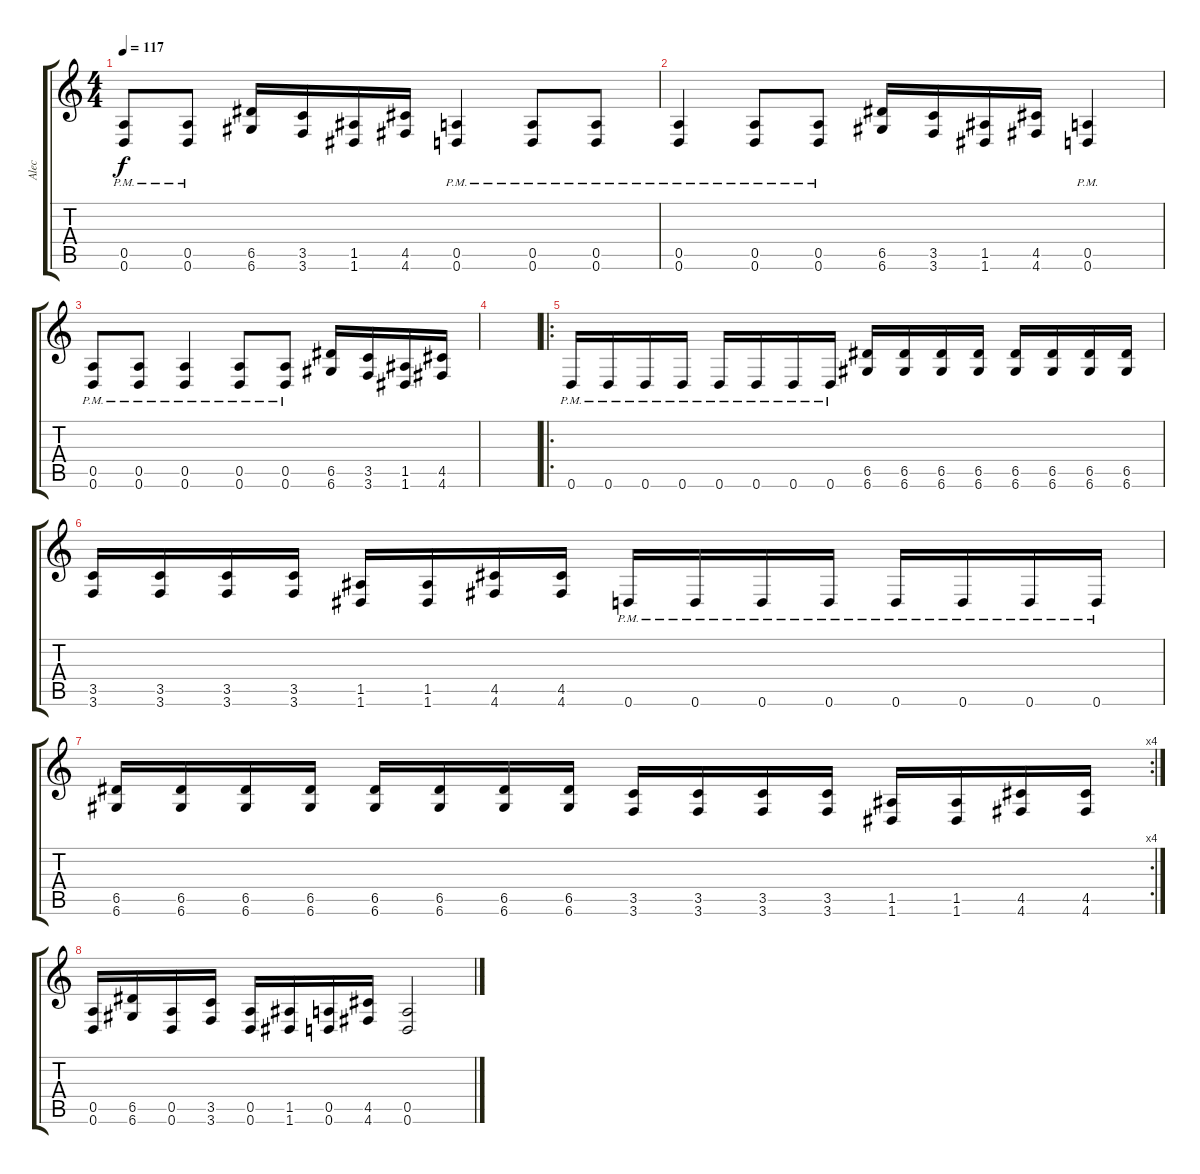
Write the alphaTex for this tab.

\track ("Alec" "Alec") {instrument overdrivenguitar}
\staff {score tabs}
\tuning (E4 B3 G3 D3 A2 D2) {hide}
\ts (4 4)
\tempo 117
\clef g2
\ks c
(0.5{pm} 0.6{pm}).8{dy f} (0.5{pm} 0.6{pm}).8 (6.5 6.6).16 (3.5 3.6).16 (1.5 1.6).16 (4.5 4.6).16 (0.5{pm} 0.6{pm}).4 (0.5{pm} 0.6{pm}).8 (0.5{pm} 0.6{pm}).8 |
(0.5{pm} 0.6{pm}).4 (0.5{pm} 0.6{pm}).8 (0.5{pm} 0.6{pm}).8 (6.5 6.6).16 (3.5 3.6).16 (1.5 1.6).16 (4.5 4.6).16 (0.5{pm} 0.6{pm}).4 |
(0.5{pm} 0.6{pm}).8 (0.5{pm} 0.6{pm}).8 (0.5{pm} 0.6{pm}).4 (0.5{pm} 0.6{pm}).8 (0.5{pm} 0.6{pm}).8 (6.5 6.6).16 (3.5 3.6).16 (1.5 1.6).16 (4.5 4.6).16 |
|
\ro
0.6{pm}.16 0.6{pm}.16 0.6{pm}.16 0.6{pm}.16 0.6{pm}.16 0.6{pm}.16 0.6{pm}.16 0.6{pm}.16 (6.5 6.6).16 (6.5 6.6).16 (6.5 6.6).16 (6.5 6.6).16 (6.5 6.6).16 (6.5 6.6).16 (6.5 6.6).16 (6.5 6.6).16 |
(3.5 3.6).16 (3.5 3.6).16 (3.5 3.6).16 (3.5 3.6).16 (1.5 1.6).16 (1.5 1.6).16 (4.5 4.6).16 (4.5 4.6).16 0.6{pm}.16 0.6{pm}.16 0.6{pm}.16 0.6{pm}.16 0.6{pm}.16 0.6{pm}.16 0.6{pm}.16 0.6{pm}.16 |
\rc 4
(6.5 6.6).16 (6.5 6.6).16 (6.5 6.6).16 (6.5 6.6).16 (6.5 6.6).16 (6.5 6.6).16 (6.5 6.6).16 (6.5 6.6).16 (3.5 3.6).16 (3.5 3.6).16 (3.5 3.6).16 (3.5 3.6).16 (1.5 1.6).16 (1.5 1.6).16 (4.5 4.6).16 (4.5 4.6).16 |
(0.5 0.6).16 (6.5 6.6).16 (0.5 0.6).16 (3.5 3.6).16 (0.5 0.6).16 (1.5 1.6).16 (0.5 0.6).16 (4.5 4.6).16 (0.5 0.6).2
